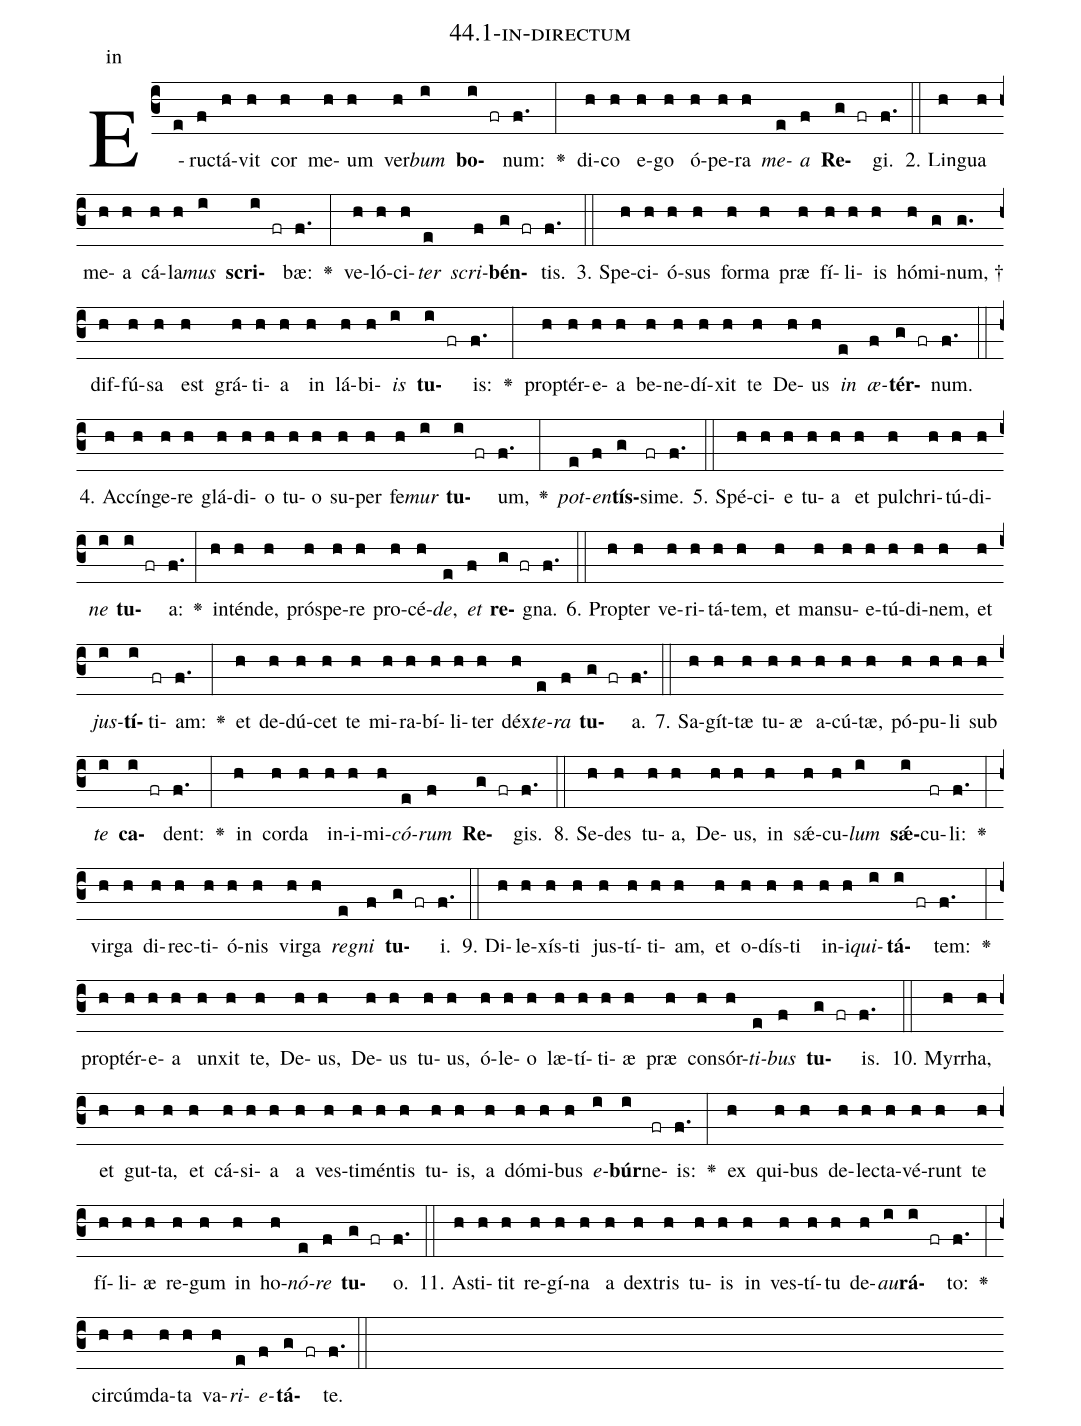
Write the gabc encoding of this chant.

name: 44.1-in-directum;
annotation: in;
%%
(c3)E(e)ruc(f)tá(h)vit(h) cor(h) me(h)um(h) ver(h)<i>bum</i>(i) <b>bo</b>(i fr)num:(f.) <v>\greheightstar</v>(:) di(h)co(h) e(h)go(h) ó(h)pe(h)ra(h) <i>me</i>(e)<i>a</i>(f) <b>Re</b>(g fr)gi.(f.) (::)
2. Lin(h)gua(h) me(h)a(h) cá(h)la(h)<i>mus</i>(i) <b>scri</b>(i fr)bæ:(f.) <v>\greheightstar</v>(:) ve(h)ló(h)ci(h)<i>ter</i>(e) <i>scri</i>(f)<b>bén</b>(g fr)tis.(f.) (::)
3. Spe(h)ci(h)ó(h)sus(h) for(h)ma(h) præ(h) fí(h)li(h)is(h) hó(h)mi(g)num, †(g.) dif(h)fú(h)sa(h) est(h) grá(h)ti(h)a(h) in(h) lá(h)bi(h)<i>is</i>(i) <b>tu</b>(i fr)is:(f.) <v>\greheightstar</v>(:) prop(h)tér(h)e(h)a(h) be(h)ne(h)dí(h)xit(h) te(h) De(h)us(h) <i>in</i>(e) <i>æ</i>(f)<b>tér</b>(g fr)num.(f.) (::)
4. Ac(h)cín(h)ge(h)re(h) glá(h)di(h)o(h) tu(h)o(h) su(h)per(h) fe(h)<i>mur</i>(i) <b>tu</b>(i fr)um,(f.) <v>\greheightstar</v>(:) <i>pot</i>(e)<i>en</i>(f)<b>tís</b>(g)si(fr)me.(f.) (::)
5. Spé(h)ci(h)e(h) tu(h)a(h) et(h) pul(h)chri(h)tú(h)di(h)<i>ne</i>(i) <b>tu</b>(i fr)a:(f.) <v>\greheightstar</v>(:) in(h)tén(h)de,(h) pró(h)spe(h)re(h) pro(h)cé(h)<i>de</i>,(e) <i>et</i>(f) <b>re</b>(g fr)gna.(f.) (::)
6. Prop(h)ter(h) ve(h)ri(h)tá(h)tem,(h) et(h) man(h)su(h)e(h)tú(h)di(h)nem,(h) et(h) <i>jus</i>(i)<b>tí</b>(i)ti(fr)am:(f.) <v>\greheightstar</v>(:) et(h) de(h)dú(h)cet(h) te(h) mi(h)ra(h)bí(h)li(h)ter(h) déx(h)<i>te</i>(e)<i>ra</i>(f) <b>tu</b>(g fr)a.(f.) (::)
7. Sa(h)gít(h)tæ(h) tu(h)æ(h) a(h)cú(h)tæ,(h) pó(h)pu(h)li(h) sub(h) <i>te</i>(i) <b>ca</b>(i fr)dent:(f.) <v>\greheightstar</v>(:) in(h) cor(h)da(h) in(h)i(h)mi(h)<i>có</i>(e)<i>rum</i>(f) <b>Re</b>(g fr)gis.(f.) (::)
8. Se(h)des(h) tu(h)a,(h) De(h)us,(h) in(h) sǽ(h)cu(h)<i>lum</i>(i) <b>sǽ</b>(i)cu(fr)li:(f.) <v>\greheightstar</v>(:) vir(h)ga(h) di(h)rec(h)ti(h)ó(h)nis(h) vir(h)ga(h) <i>re</i>(e)<i>gni</i>(f) <b>tu</b>(g fr)i.(f.) (::)
9. Di(h)le(h)xís(h)ti(h) jus(h)tí(h)ti(h)am,(h) et(h) o(h)dís(h)ti(h) in(h)i(h)<i>qui</i>(i)<b>tá</b>(i fr)tem:(f.) <v>\greheightstar</v>(:) prop(h)tér(h)e(h)a(h) un(h)xit(h) te,(h) De(h)us,(h) De(h)us(h) tu(h)us,(h) ó(h)le(h)o(h) læ(h)tí(h)ti(h)æ(h) præ(h) con(h)sór(h)<i>ti</i>(e)<i>bus</i>(f) <b>tu</b>(g fr)is.(f.) (::)
10. Myr(h)rha,(h) et(h) gut(h)ta,(h) et(h) cá(h)si(h)a(h) a(h) ves(h)ti(h)mén(h)tis(h) tu(h)is,(h) a(h) dó(h)mi(h)bus(h) <i>e</i>(i)<b>búr</b>(i)ne(fr)is:(f.) <v>\greheightstar</v>(:) ex(h) qui(h)bus(h) de(h)lec(h)ta(h)vé(h)runt(h) te(h) fí(h)li(h)æ(h) re(h)gum(h) in(h) ho(h)<i>nó</i>(e)<i>re</i>(f) <b>tu</b>(g fr)o.(f.) (::)
11. A(h)sti(h)tit(h) re(h)gí(h)na(h) a(h) dex(h)tris(h) tu(h)is(h) in(h) ves(h)tí(h)tu(h) de(h)<i>au</i>(i)<b>rá</b>(i fr)to:(f.) <v>\greheightstar</v>(:) cir(h)cúm(h)da(h)ta(h) va(h)<i>ri</i>(e)<i>e</i>(f)<b>tá</b>(g fr)te.(f.) (::)
